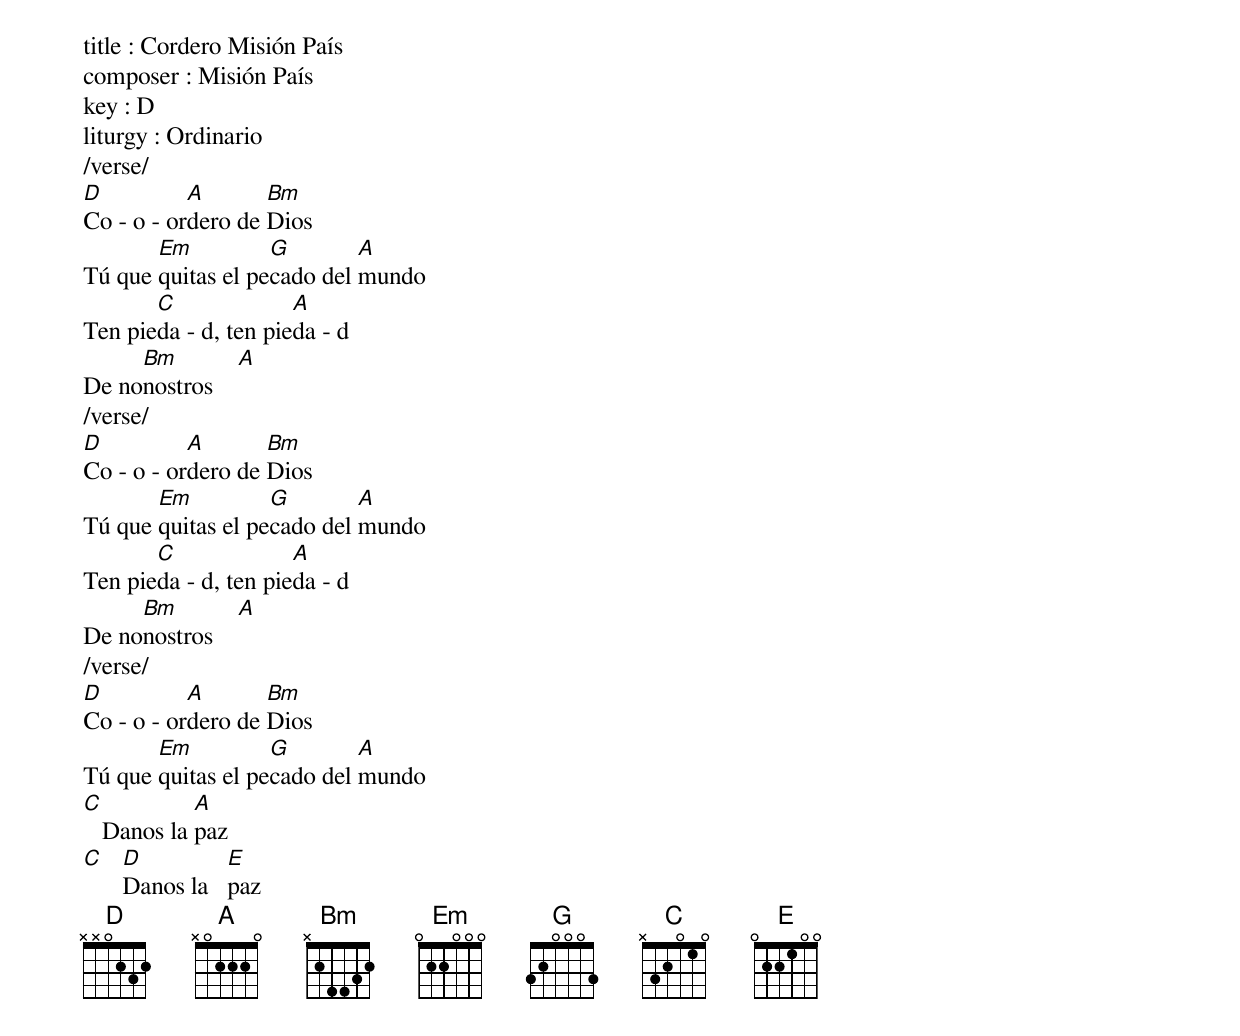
title : Cordero Misión País
composer : Misión País
key : D
liturgy : Ordinario
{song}
/verse/
[D]Co - o - or[A]dero de [Bm]Dios
Tú que [Em]quitas el pe[G]cado del [A]mundo
Ten pie[C]da - d, ten pie[A]da - d
De no[Bm]nostros    [A]
/verse/
[D]Co - o - or[A]dero de [Bm]Dios
Tú que [Em]quitas el pe[G]cado del [A]mundo
Ten pie[C]da - d, ten pie[A]da - d
De no[Bm]nostros    [A]
/verse/
[D]Co - o - or[A]dero de [Bm]Dios
Tú que [Em]quitas el pe[G]cado del [A]mundo
[C]   Danos la [A]paz
[C]   [D]Danos la   [E]paz
